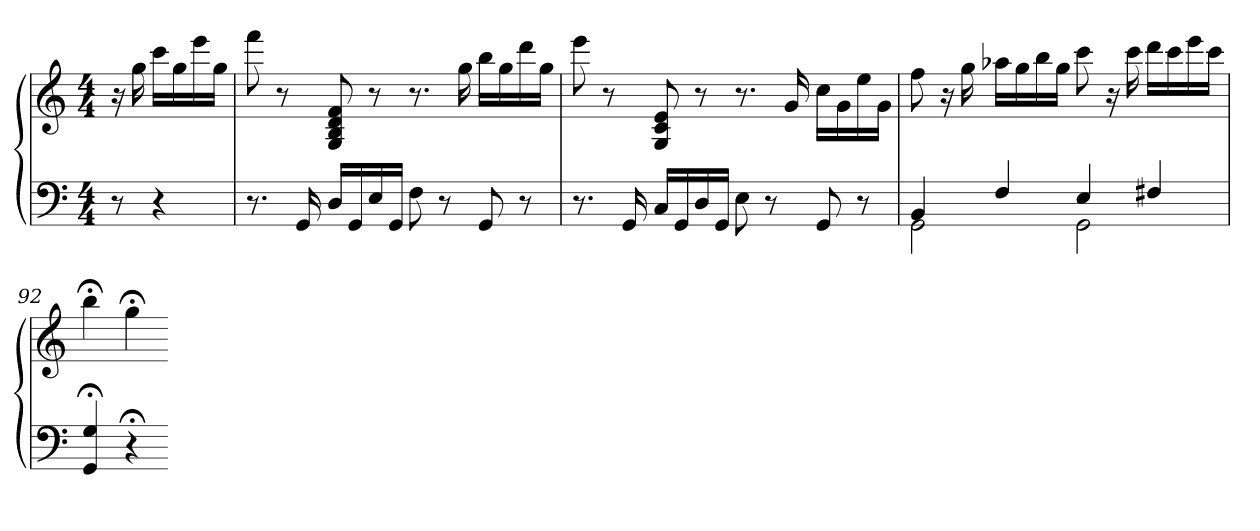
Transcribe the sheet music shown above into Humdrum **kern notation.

**kern	**kern
*part1	*part1
*staff2	*staff1
*clefF4	*clefG2
*k[]	*k[]
*C:	*C:
*M4/4	*M4/4
=	=
8r	16r
.	16gg
4r	16cccLL
.	16gg
.	16eee
.	16ggJJ
=89	=89
8.r	8fff
.	8r
16GG	.
16DLL	8G 8B 8d 8f
16GG	.
16E	8r
16GGJJ	.
8F	8.r
8r	.
.	16gg
8GG	16bbLL
.	16gg
8r	16ddd
.	16ggJJ
=90	=90
8.r	8eee
.	8r
16GG	.
16CLL	8G 8c 8e
16GG	.
16D	8r
16GGJJ	.
8E	8.r
8r	.
.	16g
8GG	16ccLL
.	16g
8r	16ee
.	16gJJ
=91	=91
*^	*
4BB	2GG	8ff
.	.	16r
.	.	16gg
4F	.	16aa-XLL
.	.	16gg
.	.	16bb
.	.	16ggJJ
4E	2GG	8ccc
.	.	16r
.	.	16ccc
4F#X	.	16dddLL
.	.	16ccc
.	.	16eee
.	.	16cccJJ
*v	*v	*
=92	=92
4GG;< 4G;<	4bb;<
4r;<	4gg;<
=-	=-
*-	*-
